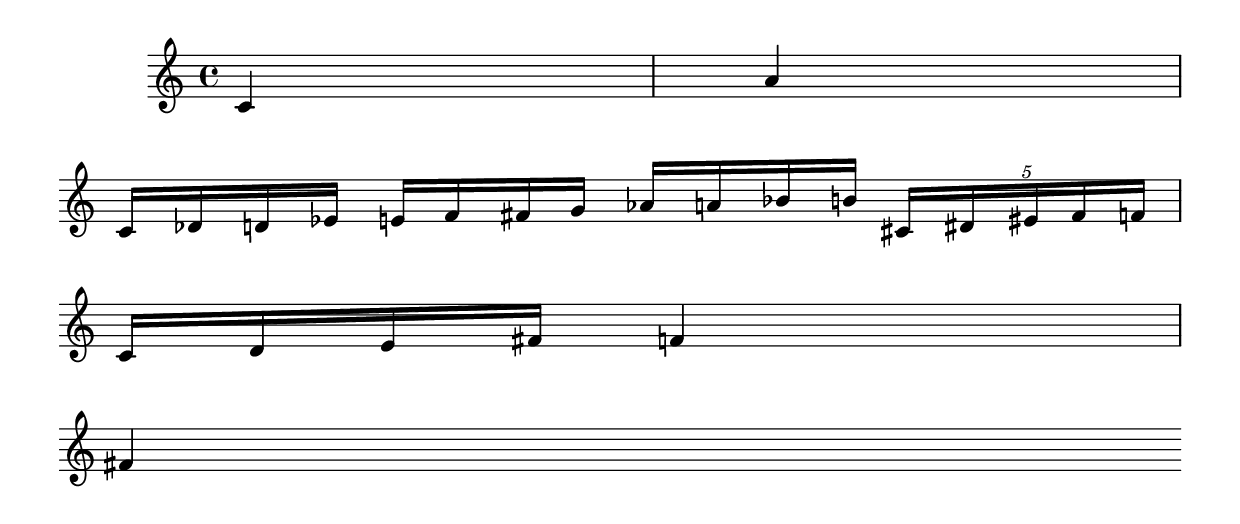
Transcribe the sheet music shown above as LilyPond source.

#(ly:set-option 'midi-extension "mid")
\version "2.12.3"
\include "english.ly"
\header{


}
%{

%}
melody = {
\clef treble
\key c \major
\cadenzaOn


\bar "|" c'4\bar "|"  a'4 \break
\bar "|"  c'16[ df'16 d'16 ef'16] e'16[ f'16 fs'16 g'16] af'16[ a'16 bf'16 b'16] \times 4/5{ cs'16[ ds'16 es'16 fs'16 f'16] }  \break
\bar "|"  cs'16[ ds'16 es'16 fs'16] f'4 \break
\bar "|"  fs'4 \break

}


text = \lyricmode {
                         
}

\score{

<<
\new Voice = "one" {
\melody
}
\new Lyrics \lyricsto "one" \text
>>
\layout {
\context {
\Score
}
}
\midi {
\context {
\Score
tempoWholesPerMinute = #(ly:make-moment 200 4)
}
}
}